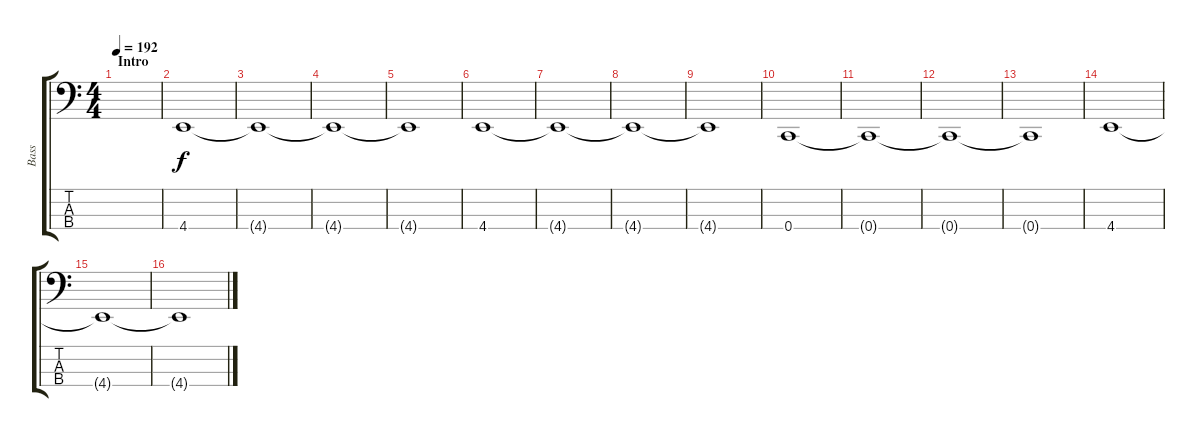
\track ("Bass" "Bass") {instrument electricbasspick}
\staff {score tabs}
\tuning (F2 C2 G1 C1) {hide}
\ts (4 4)
\section ("" "Intro")
\tempo 192
\clef f4
\ks c
|
4.4.1 |
4.4{t}.1 |
4.4{t}.1 |
4.4{t}.1 |
4.4.1 |
4.4{t}.1 |
4.4{t}.1 |
4.4{t}.1 |
0.4.1 |
0.4{t}.1 |
0.4{t}.1 |
0.4{t}.1 |
4.4.1 |
4.4{t}.1 |
4.4{t}.1
